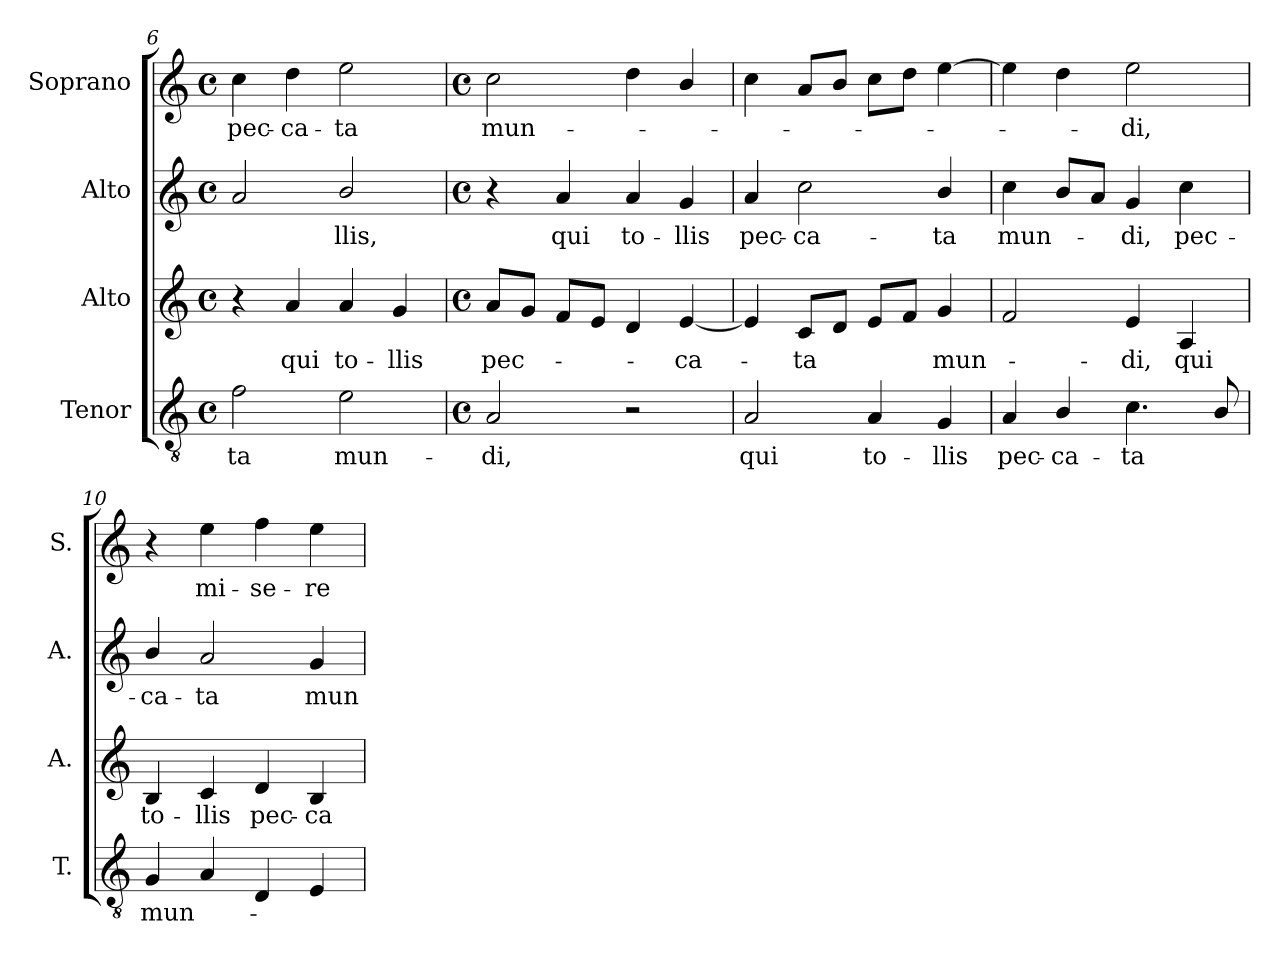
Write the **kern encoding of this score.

**kern	**text	**kern	**text	**kern	**text	**kern	**text
*part4	*part4	*part3	*part3	*part2	*part2	*part1	*part1
*staff4	*staff4	*staff3	*staff3	*staff2	*staff2	*staff1	*staff1
*I"Tenor	*	*I"Alto	*	*I"Alto	*	*I"Soprano	*
*I'T.	*	*I'A.	*	*I'A.	*	*I'S.	*
*clefGv2	*	*clefG2	*	*clefG2	*	*clefG2	*
*ITrd7c12	*	*	*	*	*	*	*
*k[]	*	*k[]	*	*k[]	*	*k[]	*
*C:	*	*C:	*	*C:	*	*C:	*
*M4/4	*	*M4/4	*	*M4/4	*	*M4/4	*
*met(c)	*	*met(c)	*	*met(c)	*	*met(c)	*
=6	=6	=6	=6	=6	=6	=6	=6
!	!LO:LY:b:color=#000000	!	!	!	!	!	!
!	!	!	!	!	!	!	!LO:LY:b:color=#000000
2Fi\	-ta	4r	.	2ai/	.	4cci\	pec-
!	!	!	!LO:LY:b:color=#000000	!	!	!	!
!	!	!	!	!	!	!	!LO:LY:b:color=#000000
.	.	4ai/	qui	.	.	4ddi\	-ca-
!	!LO:LY:b:color=#000000	!	!	!	!	!	!
!	!	!	!LO:LY:b:color=#000000	!	!	!	!
!	!	!	!	!	!LO:LY:b:color=#000000	!	!
!	!	!	!	!	!	!	!LO:LY:b:color=#000000
2Ei\	mun-	4ai/	to-	2bi/	-llis,	2eei\	-ta
!	!	!	!LO:LY:b:color=#000000	!	!	!	!
.	.	4gi/	-llis	.	.	.	.
!!LO:LB:g=z
=7	=7	=7	=7	=7	=7	=7	=7
*M4/4	*	*M4/4	*	*M4/4	*	*M4/4	*
*met(c)	*	*met(c)	*	*met(c)	*	*met(c)	*
!	!LO:LY:b:color=#000000	!	!	!	!	!	!
!	!	!	!LO:LY:b:color=#000000	!	!	!	!
!	!	!	!	!	!	!	!LO:LY:b:color=#000000
2AAi/	-di,	8ai/L	pec-	4r	.	2cci\	mun-
.	.	8gi/J	.	.	.	.	.
!	!	!	!	!	!LO:LY:b:color=#000000	!	!
.	.	8fi/L	.	4ai/	qui	.	.
.	.	8ei/J	.	.	.	.	.
!	!	!	!	!	!LO:LY:b:color=#000000	!	!
2r	.	4di/	.	4ai/	to-	4ddi\	.
!	!	!	!LO:LY:b:color=#000000	!	!	!	!
!	!	!	!	!	!LO:LY:b:color=#000000	!	!
.	.	[4ei/	-ca-	4gi/	-llis	4bi/	.
=8	=8	=8	=8	=8	=8	=8	=8
!	!LO:LY:b:color=#000000	!	!	!	!	!	!
!	!	!	!	!	!LO:LY:b:color=#000000	!	!
2AAi/	qui	4ei/]	.	4ai/	pec-	4cci\	.
!	!	!	!LO:LY:b:color=#000000	!	!	!	!
!	!	!	!	!	!LO:LY:b:color=#000000	!	!
.	.	8ci/L	-ta	2cci\	-ca-	8ai/L	.
.	.	8di/J	.	.	.	8bi/J	.
!	!LO:LY:b:color=#000000	!	!	!	!	!	!
4AAi/	to-	8ei/L	.	.	.	8cci\L	.
.	.	8fi/J	.	.	.	8ddi\J	.
!	!LO:LY:b:color=#000000	!	!	!	!	!	!
!	!	!	!LO:LY:b:color=#000000	!	!	!	!
!	!	!	!	!	!LO:LY:b:color=#000000	!	!
4GGi/	-llis	4gi/	mun-	4bi/	-ta	[4eei\	.
=9	=9	=9	=9	=9	=9	=9	=9
!	!LO:LY:b:color=#000000	!	!	!	!	!	!
!	!	!	!	!	!LO:LY:b:color=#000000	!	!
4AAi/	pec-	2fi/	.	4cci\	mun-	4eei\]	.
!	!LO:LY:b:color=#000000	!	!	!	!	!	!
4BBi/	-ca-	.	.	8bi/L	.	4ddi\	.
.	.	.	.	8ai/J	.	.	.
!	!LO:LY:b:color=#000000	!	!	!	!	!	!
!	!	!	!LO:LY:b:color=#000000	!	!	!	!
!	!	!	!	!	!LO:LY:b:color=#000000	!	!
!	!	!	!	!	!	!	!LO:LY:b:color=#000000
4.Ci\	-ta	4ei/	-di,	4gi/	-di,	2eei\	-di,
!	!	!	!LO:LY:b:color=#000000	!	!	!	!
!	!	!	!	!	!LO:LY:b:color=#000000	!	!
.	.	4Ai/	qui	4cci\	pec-	.	.
8BBi/	.	.	.	.	.	.	.
=10	=10	=10	=10	=10	=10	=10	=10
!	!LO:LY:b:color=#000000	!	!	!	!	!	!
!	!	!	!LO:LY:b:color=#000000	!	!	!	!
!	!	!	!	!	!LO:LY:b:color=#000000	!	!
4GGi/	mun-	4Bi/	to-	4bi/	-ca-	4r	.
!	!	!	!LO:LY:b:color=#000000	!	!	!	!
!	!	!	!	!	!LO:LY:b:color=#000000	!	!
!	!	!	!	!	!	!	!LO:LY:b:color=#000000
4AAi/	.	4ci/	-llis	2ai/	-ta	4eei\	mi-
!	!	!	!LO:LY:b:color=#000000	!	!	!	!
!	!	!	!	!	!	!	!LO:LY:b:color=#000000
4DDi/	.	4di/	pec-	.	.	4ffi\	-se-
!	!	!	!LO:LY:b:color=#000000	!	!	!	!
!	!	!	!	!	!LO:LY:b:color=#000000	!	!
!	!	!	!	!	!	!	!LO:LY:b:color=#000000
4EEi/	.	4Bi/	-ca-	4gi/	mun-	4eei\	-re-
=	=	=	=	=	=	=	=
*-	*-	*-	*-	*-	*-	*-	*-
